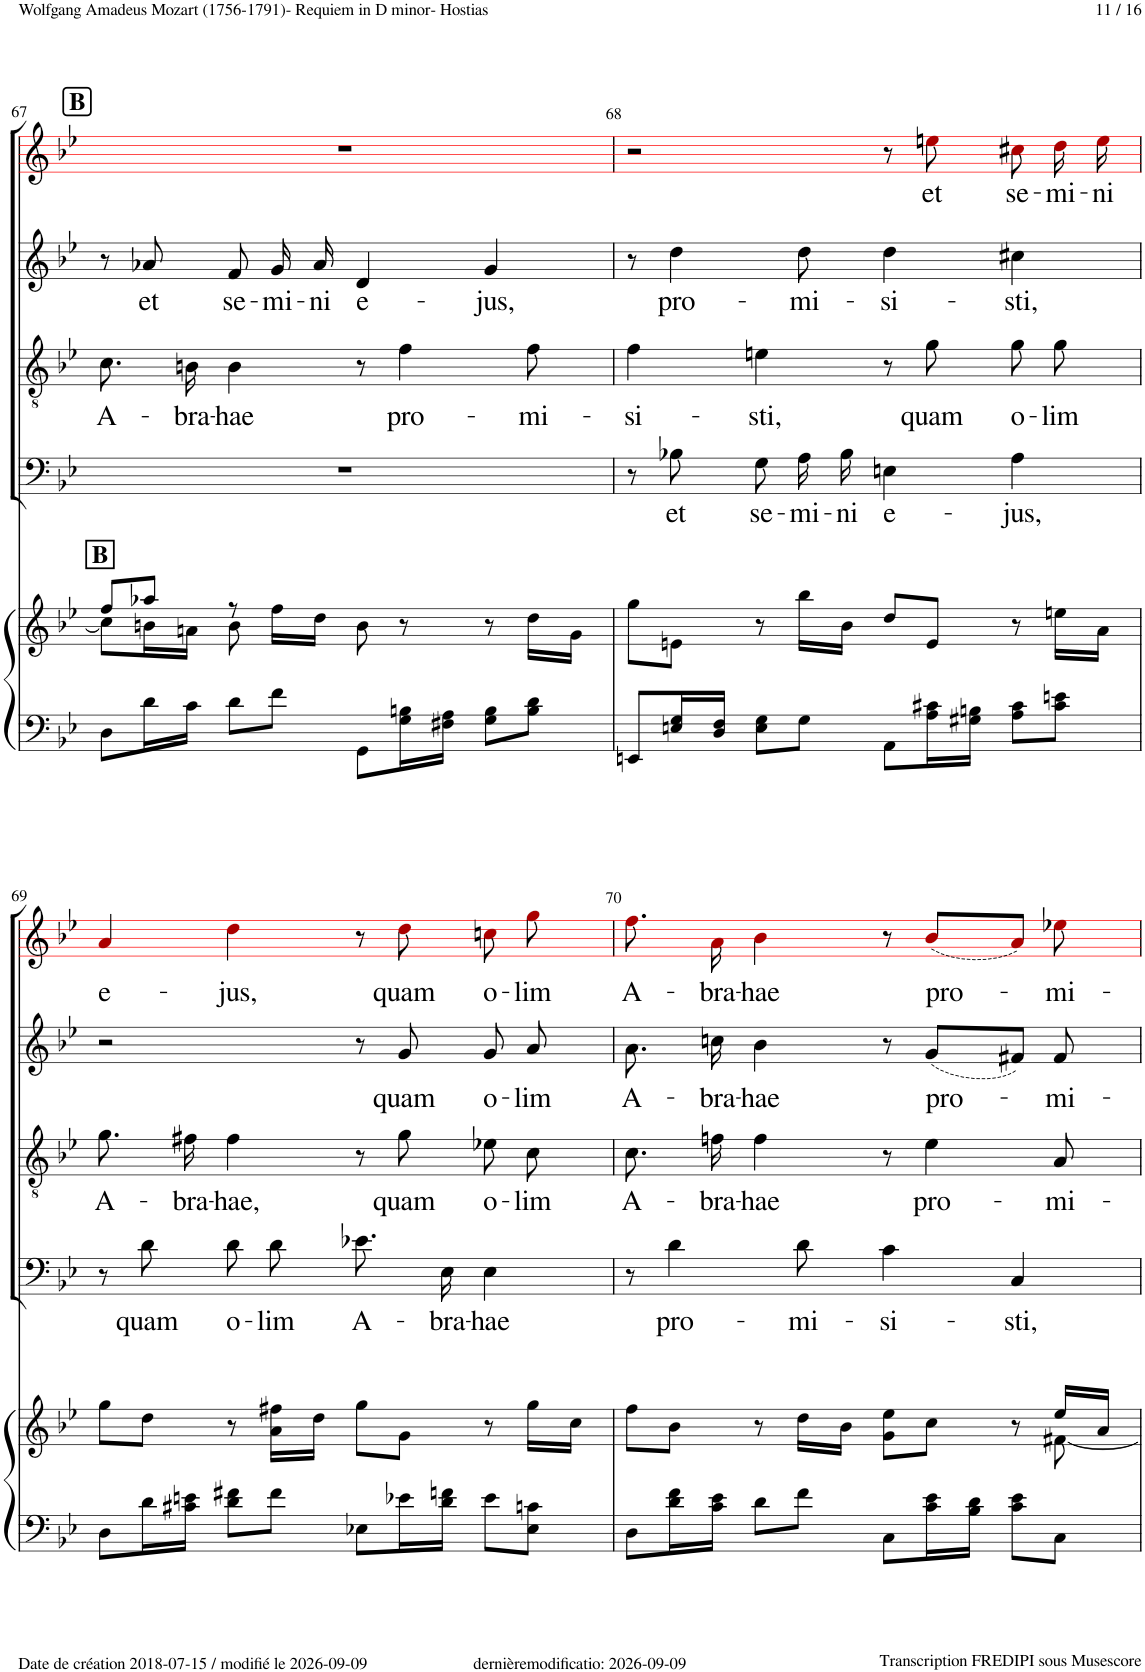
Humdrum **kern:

**kern	**kern	**kern	**text	**kern	**text	**kern	**text	**kern	**text
*part5	*part5	*part4	*part4	*part3	*part3	*part2	*part2	*part1	*part1
*staff6	*staff5	*staff4	*staff4	*staff3	*staff3	*staff2	*staff2	*staff1	*staff1
*I"Piano	*	*I"Bass	*	*I"Tenor	*	*I"Alto	*	*I"Soprano	*
*I'Pno	*	*	*	*	*	*	*	*	*
!!LO:PB:g=z
*clefF4	*clefG2	*clefF4	*	*clefGv2	*	*clefG2	*	*clefG2	*
*	*	*	*	*	*	*	*	*ITrd1c2	*
*k[b-e-]	*k[b-e-]	*k[b-e-]	*	*k[b-e-]	*	*k[b-e-]	*	*k[b-e-]	*
*M4/4	*M4/4	*M4/4	*	*M4/4	*	*M4/4	*	*M4/4	*
*met(c)	*met(c)	*met(c)	*	*met(c)	*	*met(c)	*	*met(c)	*
!!LO:REH:place=s1:a:B:cj:fs=14:t=B
=67	=67	=67	=67	=67	=67	=67	=67	=67	=67
*	*^	*	*	*	*	*	*	*	*
!	!LO:TX:a:B:t=B	!	!	!	!	!	!	!	!	!
!	!	!	!	!	!	!LO:LY:b	!	!	!	!
8D\L	8ff/L	8cc\L]	1r	.	8.c!\L	A-	8r	.	1r	.
!	!	!	!	!	!	!	!	!LO:LY:b	!	!
16d\L	8aa-X/J	16bn\L	.	.	.	.	8a-X!/	et	.	.
!	!	!	!	!	!	!LO:LY:b	!	!	!	!
16c\JJ	.	16an\JJ	.	.	16Bn!\Jk	-bra-	.	.	.	.
!	!	!	!	!	!	!LO:LY:b	!	!LO:LY:b	!	!
8d\L	8r	8b\	.	.	4B!\	-hae	8f!/	se-	.	.
!	!	!	!	!	!	!	!	!LO:LY:b	!	!
8f\J	16ff\LL	8ryy	.	.	.	.	16g!/	-mi-	.	.
!	!	!	!	!	!	!	!	!LO:LY:b	!	!
.	16dd\JJ	.	.	.	.	.	16a-!/	-ni	.	.
!	!	!	!	!	!	!	!	!LO:LY:b	!	!
8GG\L	8b\	2ryy	.	.	8r	.	4d!/	e-	.	.
!	!	!	!	!	!	!LO:LY:b	!	!	!	!
16G\ 16Bn\L	8r	.	.	.	4f!\	pro-	.	.	.	.
16F#X\ 16A\JJ	.	.	.	.	.	.	.	.	.	.
!	!	!	!	!	!	!	!	!LO:LY:b	!	!
8G\ 8B\L	8r	.	.	.	.	.	4g!/	-jus,	.	.
!	!	!	!	!	!	!LO:LY:b	!	!	!	!
8B\ 8d\J	16dd\LL	.	.	.	8f!\	-mi-	.	.	.	.
.	16g\JJ	.	.	.	.	.	.	.	.	.
*	*v	*v	*	*	*	*	*	*	*	*
=68	=68	=68	=68	=68	=68	=68	=68	=68	=68
!	!	!	!	!	!LO:LY:b	!	!	!	!
8EEn/L	8gg\L	8r	.	4f!\	-si-	8r	.	2r	.
!	!	!	!LO:LY:b	!	!	!	!LO:LY:b	!	!
16En/ 16G/L	8en\J	8B-X!\	et	.	.	4dd!\	pro-	.	.
16D/ 16F/JJ	.	.	.	.	.	.	.	.	.
!	!	!	!LO:LY:b	!	!LO:LY:b	!	!	!	!
8E\ 8G\L	8r	8G!\L	se-	4en!\	-sti,	.	.	.	.
!	!	!	!LO:LY:b	!	!	!	!LO:LY:b	!	!
8G\J	16bb-\LL	16A!\L	-mi-	.	.	8dd!\	-mi-	.	.
!	!	!	!LO:LY:b	!	!	!	!	!	!
.	16b-\JJ	16B-!\JJ	-ni	.	.	.	.	.	.
!	!	!	!LO:LY:b	!	!	!	!LO:LY:b	!	!
8AA\L	8dd/L	4En!\	e-	8r	.	4dd!\	-si-	8r	.
!	!	!	!	!	!LO:LY:b	!	!	!	!LO:LY:b
16A\ 16c#X\L	8e/J	.	.	8g!\	quam	.	.	8een!i\	et
16G#X\ 16Bn\JJ	.	.	.	.	.	.	.	.	.
!	!	!	!LO:LY:b	!	!LO:LY:b	!	!LO:LY:b	!	!LO:LY:b
8A\ 8c#\L	8r	4A!\	-jus,	8g!\L	o-	4cc#X!\	-sti,	8cc#X!i\	se-
!	!	!	!	!	!LO:LY:b	!	!	!	!LO:LY:b
8c#\ 8en\J	16een\LL	.	.	8g!\J	-lim	.	.	16dd!i\	-mi-
!	!	!	!	!	!	!	!	!	!LO:LY:b
.	16a\JJ	.	.	.	.	.	.	16ee!i\	-ni
!!LO:LB:g=z
=69	=69	=69	=69	=69	=69	=69	=69	=69	=69
!	!	!	!	!	!LO:LY:b	!	!	!	!LO:LY:b
8D\L	8gg\L	8r	.	8.g!\L	A-	2r	.	4a!i/	e-
!	!	!	!LO:LY:b	!	!	!	!	!	!
16d\L	8dd\J	8d!\	quam	.	.	.	.	.	.
!	!	!	!	!	!LO:LY:b	!	!	!	!
16c#X\ 16en\JJ	.	.	.	16f#X!\Jk	-bra-	.	.	.	.
!	!	!	!LO:LY:b	!	!LO:LY:b	!	!	!	!LO:LY:b
8d\ 8f#X\L	8r	8d!\L	o-	4f#!\	-hae,	.	.	4dd!i\	-jus,
!	!	!	!LO:LY:b	!	!	!	!	!	!
8f#\J	16a\ 16ff#X\LL	8d!\J	-lim	.	.	.	.	.	.
.	16dd\JJ	.	.	.	.	.	.	.	.
!	!	!	!LO:LY:b	!	!	!	!	!	!
8E-X\L	8gg\L	8.e-X!\L	A-	8r	.	8r	.	8r	.
!	!	!	!	!	!LO:LY:b	!	!LO:LY:b	!	!LO:LY:b
16e-X\L	8g\J	.	.	8g!\	quam	8g!/	quam	8dd!i\	quam
!	!	!	!LO:LY:b	!	!	!	!	!	!
16d\ 16fn\JJ	.	16E-!\Jk	-bra-	.	.	.	.	.	.
!	!	!	!LO:LY:b	!	!LO:LY:b	!	!LO:LY:b	!	!LO:LY:b
8e-\L	8r	4E-!\	-hae	8e-X!\L	o-	8g!/	o-	8ccn!i\	o-
!	!	!	!	!	!LO:LY:b	!	!LO:LY:b	!	!LO:LY:b
8E-\ 8cn\J	16gg\LL	.	.	8c!\J	-lim	8a!/	-lim	8gg!i\	-lim
.	16cc\JJ	.	.	.	.	.	.	.	.
=70	=70	=70	=70	=70	=70	=70	=70	=70	=70
*	*^	*	*	*	*	*	*	*	*
!	!	!	!	!	!	!LO:LY:b	!	!LO:LY:b	!	!LO:LY:b
8D\L	8ff\L	2.ryy	8r	.	8.c!\L	A-	8.a!\	A-	8.ff!i\	A-
!	!	!	!	!LO:LY:b	!	!	!	!	!	!
16d\ 16f\L	8b-\J	.	4d!\	pro-	.	.	.	.	.	.
!	!	!	!	!	!	!LO:LY:b	!	!LO:LY:b	!	!LO:LY:b
16c\ 16e-\JJ	.	.	.	.	16fn!\Jk	-bra-	16ccn!\	-bra-	16a!i\	-bra-
!	!	!	!	!	!	!LO:LY:b	!	!LO:LY:b	!	!LO:LY:b
8d\L	8r	.	.	.	4f!\	-hae	4b-!\	-hae	4b-!i\	-hae
!	!	!	!	!LO:LY:b	!	!	!	!	!	!
8f\J	16dd\LL	.	8d!\	-mi-	.	.	.	.	.	.
.	16b-\JJ	.	.	.	.	.	.	.	.	.
!	!	!	!	!LO:LY:b	!	!	!	!	!	!
8C\L	8g\ 8ee-\L	.	4c!\	-si-	8r	.	8r	.	8r	.
!	!	!	!	!	!	!LO:LY:b	!	!LO:LY:b	!	!LO:LY:b
16c\ 16e-\L	8cc\J	.	.	.	4e-!\	pro-	(8g!/L	pro-	(8b-!i/L	pro-
16B-\ 16d\JJ	.	.	.	.	.	.	.	.	.	.
!	!	!	!	!LO:LY:b	!	!	!	!	!	!
8c\ 8e-\L	8r	8ryy	4C!/	-sti,	.	.	8f#X!/J)	.	8a!i/J)	.
!	!	!	!	!	!	!LO:LY:b	!	!LO:LY:b	!	!LO:LY:b
8C\J	16ee-/LL	[8f#X\	.	.	8A!/	-mi-	8f#!/	-mi-	8ee-X!i\	-mi-
.	16a/JJ	.	.	.	.	.	.	.	.	.
*	*v	*v	*	*	*	*	*	*	*	*
=	=	=	=	=	=	=	=	=	=
*-	*-	*-	*-	*-	*-	*-	*-	*-	*-
